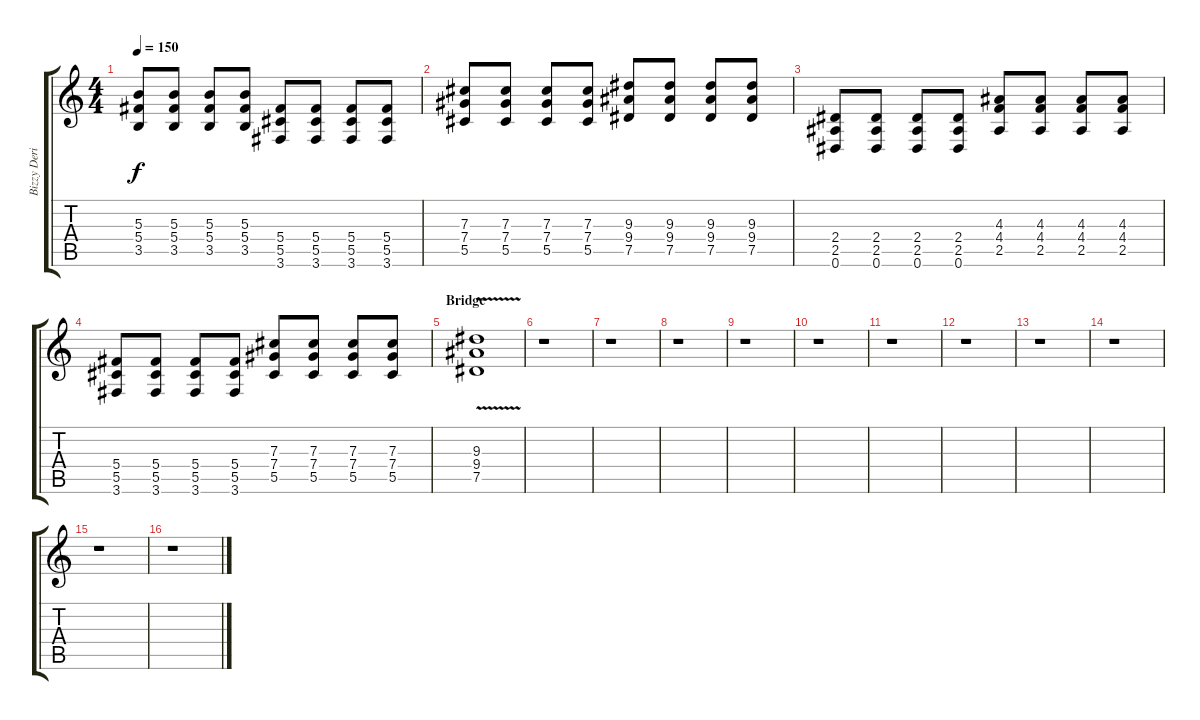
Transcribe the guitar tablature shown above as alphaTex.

\track ("Bizzy Derick" "Bizzy Deri") {instrument distortionguitar}
\staff {score tabs}
\tuning (Eb4 Bb3 Gb3 Db3 Ab2 Eb2) {hide}
\ts (4 4)
\tempo 150
\clef g2
\ks c
(5.3 5.4 3.5).8{dy f} (5.3 5.4 3.5).8 (5.3 5.4 3.5).8 (5.3 5.4 3.5).8 (5.4 5.5 3.6).8 (5.4 5.5 3.6).8 (5.4 5.5 3.6).8 (5.4 5.5 3.6).8 |
(7.3 7.4 5.5).8 (7.3 7.4 5.5).8 (7.3 7.4 5.5).8 (7.3 7.4 5.5).8 (9.3 9.4 7.5).8 (9.3 9.4 7.5).8 (9.3 9.4 7.5).8 (9.3 9.4 7.5).8 |
(2.4 2.5 0.6).8 (2.4 2.5 0.6).8 (2.4 2.5 0.6).8 (2.4 2.5 0.6).8 (4.3 4.4 2.5).8 (4.3 4.4 2.5).8 (4.3 4.4 2.5).8 (4.3 4.4 2.5).8 |
(5.4 5.5 3.6).8 (5.4 5.5 3.6).8 (5.4 5.5 3.6).8 (5.4 5.5 3.6).8 (7.3 7.4 5.5).8 (7.3 7.4 5.5).8 (7.3 7.4 5.5).8 (7.3 7.4 5.5).8 |
\section ("" "Bridge")
(9.3{v} 9.4{v} 7.5{v}).1 |
r.1 |
r.1 |
r.1 |
r.1 |
r.1 |
r.1 |
r.1 |
r.1 |
r.1 |
r.1 |
r.1
